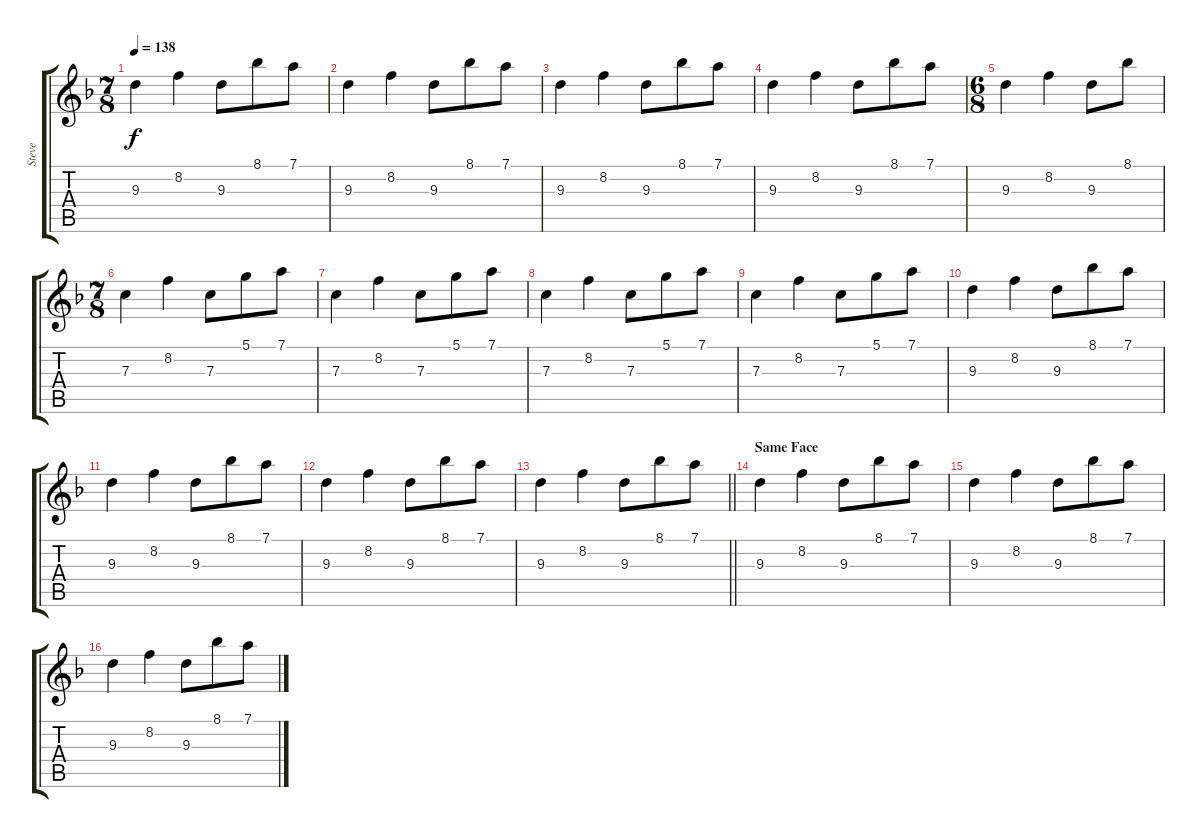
\track ("Steve" "Steve") {instrument overdrivenguitar}
\staff {score tabs}
\tuning (D4 A3 F3 C3 G2 D2) {hide}
\ts (7 8)
\tempo 138
\clef g2
\ks f
9.3.4{dy f} 8.2.4 9.3.8 8.1.8 7.1.8 |
9.3.4 8.2.4 9.3.8 8.1.8 7.1.8 |
9.3.4 8.2.4 9.3.8 8.1.8 7.1.8 |
9.3.4 8.2.4 9.3.8 8.1.8 7.1.8 |
\ts (6 8)
9.3.4 8.2.4 9.3.8 8.1.8 |
\ts (7 8)
7.3.4 8.2.4 7.3.8 5.1.8 7.1.8 |
7.3.4 8.2.4 7.3.8 5.1.8 7.1.8 |
7.3.4 8.2.4 7.3.8 5.1.8 7.1.8 |
7.3.4 8.2.4 7.3.8 5.1.8 7.1.8 |
9.3.4 8.2.4 9.3.8 8.1.8 7.1.8 |
9.3.4 8.2.4 9.3.8 8.1.8 7.1.8 |
9.3.4 8.2.4 9.3.8 8.1.8 7.1.8 |
\barLineRight lightlight
9.3.4 8.2.4 9.3.8 8.1.8 7.1.8 |
\section ("" "Same Face")
9.3.4 8.2.4 9.3.8 8.1.8 7.1.8 |
9.3.4 8.2.4 9.3.8 8.1.8 7.1.8 |
9.3.4 8.2.4 9.3.8 8.1.8 7.1.8
